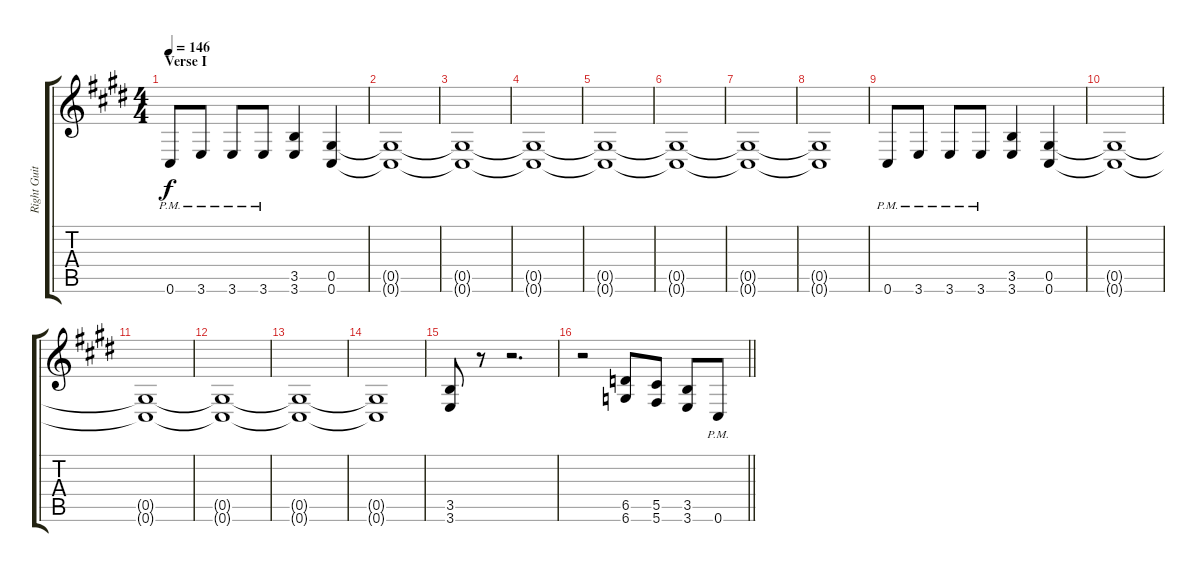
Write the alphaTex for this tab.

\track ("Right Guitar" "Right Guit") {instrument overdrivenguitar}
\staff {score tabs}
\tuning (Eb4 Bb3 Gb3 Db3 Ab2 Db2) {hide}
\ts (4 4)
\section ("" "Verse I")
\tempo 146
\clef g2
\ks e
0.6{pm}.8{dy f} 3.6{pm}.8 3.6{pm}.8 3.6{pm}.8 (3.5 3.6).4 (0.5 0.6).4 |
(0.5{t} 0.6{t}).1 |
(0.5{t} 0.6{t}).1 |
(0.5{t} 0.6{t}).1 |
(0.5{t} 0.6{t}).1 |
(0.5{t} 0.6{t}).1 |
(0.5{t} 0.6{t}).1 |
(0.5{t} 0.6{t}).1 |
0.6{pm}.8 3.6{pm}.8 3.6{pm}.8 3.6{pm}.8 (3.5 3.6).4 (0.5 0.6).4 |
(0.5{t} 0.6{t}).1 |
(0.5{t} 0.6{t}).1 |
(0.5{t} 0.6{t}).1 |
(0.5{t} 0.6{t}).1 |
(0.5{t} 0.6{t}).1 |
(3.5 3.6).8 r.8 r.2{d} |
\barLineRight lightlight
r.2 (6.5 6.6).8 (5.5 5.6).8 (3.5 3.6).8 0.6{pm}.8
